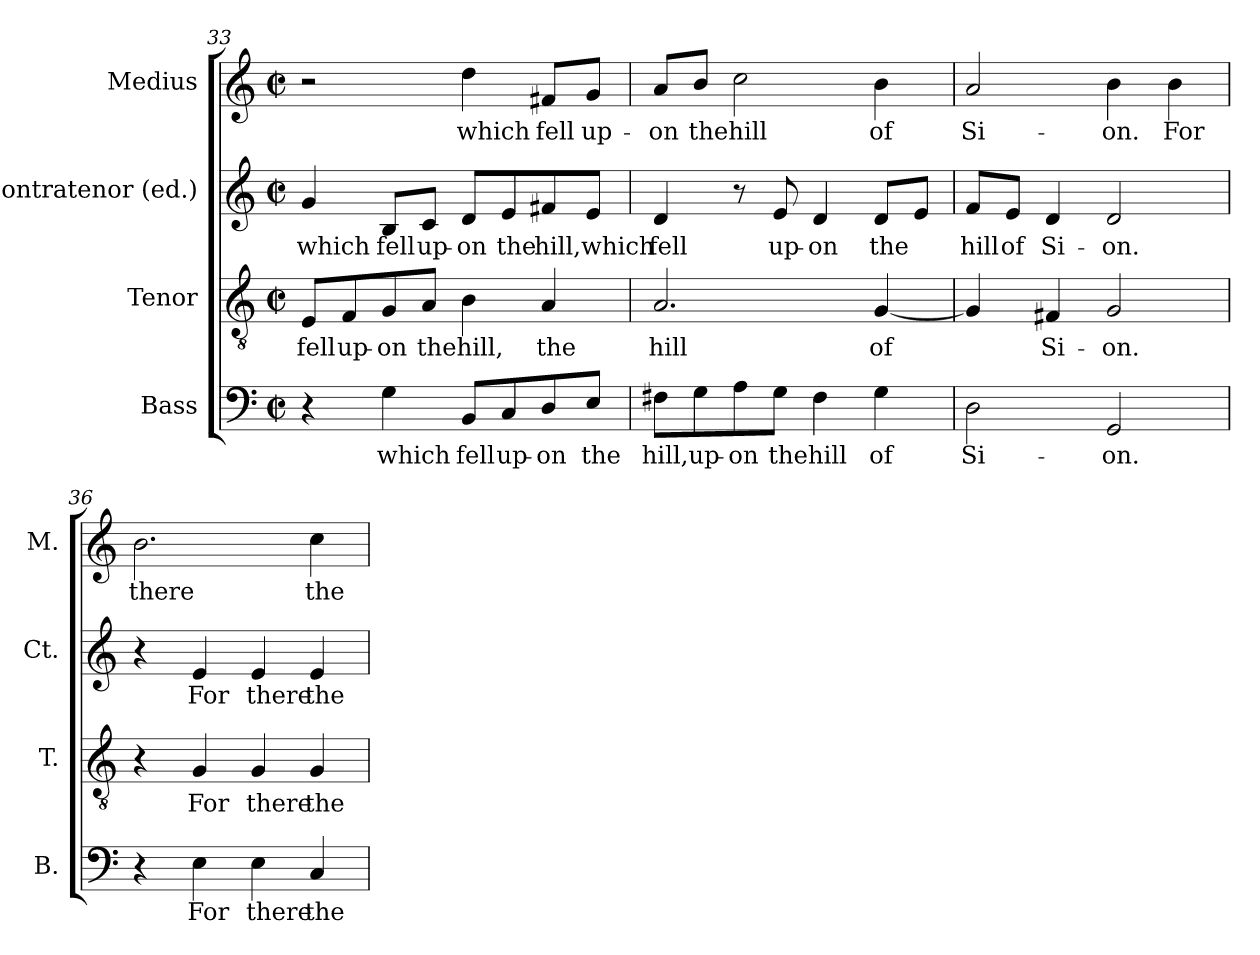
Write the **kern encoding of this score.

**kern	**text	**kern	**text	**kern	**text	**kern	**text
*part4	*part4	*part3	*part3	*part2	*part2	*part1	*part1
*staff4	*staff4	*staff3	*staff3	*staff2	*staff2	*staff1	*staff1
*I"Bass	*	*I"Tenor	*	*I"Contratenor (ed.)	*	*I"Medius	*
*I'B.	*	*I'T.	*	*I'Ct.	*	*I'M.	*
*clefF4	*	*clefGv2	*	*clefG2	*	*clefG2	*
*	*	*ITrd7c12	*	*	*	*	*
*k[]	*	*k[]	*	*k[]	*	*k[]	*
*C:	*	*C:	*	*C:	*	*C:	*
*M2/2	*	*M2/2	*	*M2/2	*	*M2/2	*
*met(c|)	*	*met(c|)	*	*met(c|)	*	*met(c|)	*
=33	=33	=33	=33	=33	=33	=33	=33
!	!	!	!LO:LY:b:color=#000000	!	!	!	!
!	!	!	!	!	!LO:LY:b:color=#000000	!	!
4r	.	8EEi/L	fell	4gi/	which	2r	.
!	!	!	!LO:LY:b:color=#000000	!	!	!	!
.	.	8FFi/	up-	.	.	.	.
!	!LO:LY:b:color=#000000	!	!	!	!	!	!
!	!	!	!LO:LY:b:color=#000000	!	!	!	!
!	!	!	!	!	!LO:LY:b:color=#000000	!	!
4Gi\	which	8GGi/	-on	8Bi/L	fell	.	.
!	!	!	!LO:LY:b:color=#000000	!	!	!	!
!	!	!	!	!	!LO:LY:b:color=#000000	!	!
.	.	8AAi/J	the	8ci/J	up-	.	.
!	!LO:LY:b:color=#000000	!	!	!	!	!	!
!	!	!	!LO:LY:b:color=#000000	!	!	!	!
!	!	!	!	!	!LO:LY:b:color=#000000	!	!
!	!	!	!	!	!	!	!LO:LY:b:color=#000000
8BBi/L	fell	4BBi\	hill,	8di/L	-on	4ddi\	which
!	!LO:LY:b:color=#000000	!	!	!	!	!	!
!	!	!	!	!	!LO:LY:b:color=#000000	!	!
8Ci/	up-	.	.	8ei/	the	.	.
!	!LO:LY:b:color=#000000	!	!	!	!	!	!
!	!	!	!LO:LY:b:color=#000000	!	!	!	!
!	!	!	!	!	!LO:LY:b:color=#000000	!	!
!	!	!	!	!	!	!	!LO:LY:b:color=#000000
8Di/	-on	4AAi/	the	8f#Xi/	hill,	8f#Xi/L	fell
!	!LO:LY:b:color=#000000	!	!	!	!	!	!
!	!	!	!	!	!LO:LY:b:color=#000000	!	!
!	!	!	!	!	!	!	!LO:LY:b:color=#000000
8Ei/J	the	.	.	8ei/J	which	8gi/J	up-
=34	=34	=34	=34	=34	=34	=34	=34
!	!LO:LY:b:color=#000000	!	!	!	!	!	!
!	!	!	!LO:LY:b:color=#000000	!	!	!	!
!	!	!	!	!	!LO:LY:b:color=#000000	!	!
!	!	!	!	!	!	!	!LO:LY:b:color=#000000
8F#Xi\L	hill,	2.AAi/	hill	4di/	fell	8ai/L	-on
!	!LO:LY:b:color=#000000	!	!	!	!	!	!
!	!	!	!	!	!	!	!LO:LY:b:color=#000000
8Gi\	up-	.	.	.	.	8bi/J	the
!	!LO:LY:b:color=#000000	!	!	!	!	!	!
!	!	!	!	!	!	!	!LO:LY:b:color=#000000
8Ai\	-on	.	.	8r	.	2cci\	hill
!	!LO:LY:b:color=#000000	!	!	!	!	!	!
!	!	!	!	!	!LO:LY:b:color=#000000	!	!
8Gi\J	the	.	.	8ei/	up-	.	.
!	!LO:LY:b:color=#000000	!	!	!	!	!	!
!	!	!	!	!	!LO:LY:b:color=#000000	!	!
4F#i\	hill	.	.	4di/	-on	.	.
!	!LO:LY:b:color=#000000	!	!	!	!	!	!
!	!	!	!LO:LY:b:color=#000000	!	!	!	!
!	!	!	!	!	!LO:LY:b:color=#000000	!	!
!	!	!	!	!	!	!	!LO:LY:b:color=#000000
4Gi\	of	[<4GGi/	of	8di/L	the	4bi\	of
.	.	.	.	8ei/J	.	.	.
=35	=35	=35	=35	=35	=35	=35	=35
!	!LO:LY:b:color=#000000	!	!	!	!	!	!
!	!	!	!	!	!LO:LY:b:color=#000000	!	!
!	!	!	!	!	!	!	!LO:LY:b:color=#000000
2Di\	Si-	4GGi/]	.	8fi/L	hill	2ai/	Si-
!	!	!	!	!	!LO:LY:b:color=#000000	!	!
.	.	.	.	8ei/J	of	.	.
!	!	!	!LO:LY:b:color=#000000	!	!	!	!
!	!	!	!	!	!LO:LY:b:color=#000000	!	!
.	.	4FF#Xi/	Si-	4di/	Si-	.	.
!	!LO:LY:b:color=#000000	!	!	!	!	!	!
!	!	!	!LO:LY:b:color=#000000	!	!	!	!
!	!	!	!	!	!LO:LY:b:color=#000000	!	!
!	!	!	!	!	!	!	!LO:LY:b:color=#000000
2GGi/	-on.	2GGi/	-on.	2di/	-on.	4bi\	-on.
!	!	!	!	!	!	!	!LO:LY:b:color=#000000
.	.	.	.	.	.	4bi\	For
!!LO:LB:g=z
=36	=36	=36	=36	=36	=36	=36	=36
!	!	!	!	!	!	!	!LO:LY:b:color=#000000
4r	.	4r	.	4r	.	2.bi\	there
!	!LO:LY:b:color=#000000	!	!	!	!	!	!
!	!	!	!LO:LY:b:color=#000000	!	!	!	!
!	!	!	!	!	!LO:LY:b:color=#000000	!	!
4Ei\	For	4GGi/	For	4ei/	For	.	.
!	!LO:LY:b:color=#000000	!	!	!	!	!	!
!	!	!	!LO:LY:b:color=#000000	!	!	!	!
!	!	!	!	!	!LO:LY:b:color=#000000	!	!
4Ei\	there	4GGi/	there	4ei/	there	.	.
!	!LO:LY:b:color=#000000	!	!	!	!	!	!
!	!	!	!LO:LY:b:color=#000000	!	!	!	!
!	!	!	!	!	!LO:LY:b:color=#000000	!	!
!	!	!	!	!	!	!	!LO:LY:b:color=#000000
4Ci/	the	4GGi/	the	4ei/	the	4cci\	the
=	=	=	=	=	=	=	=
*-	*-	*-	*-	*-	*-	*-	*-
